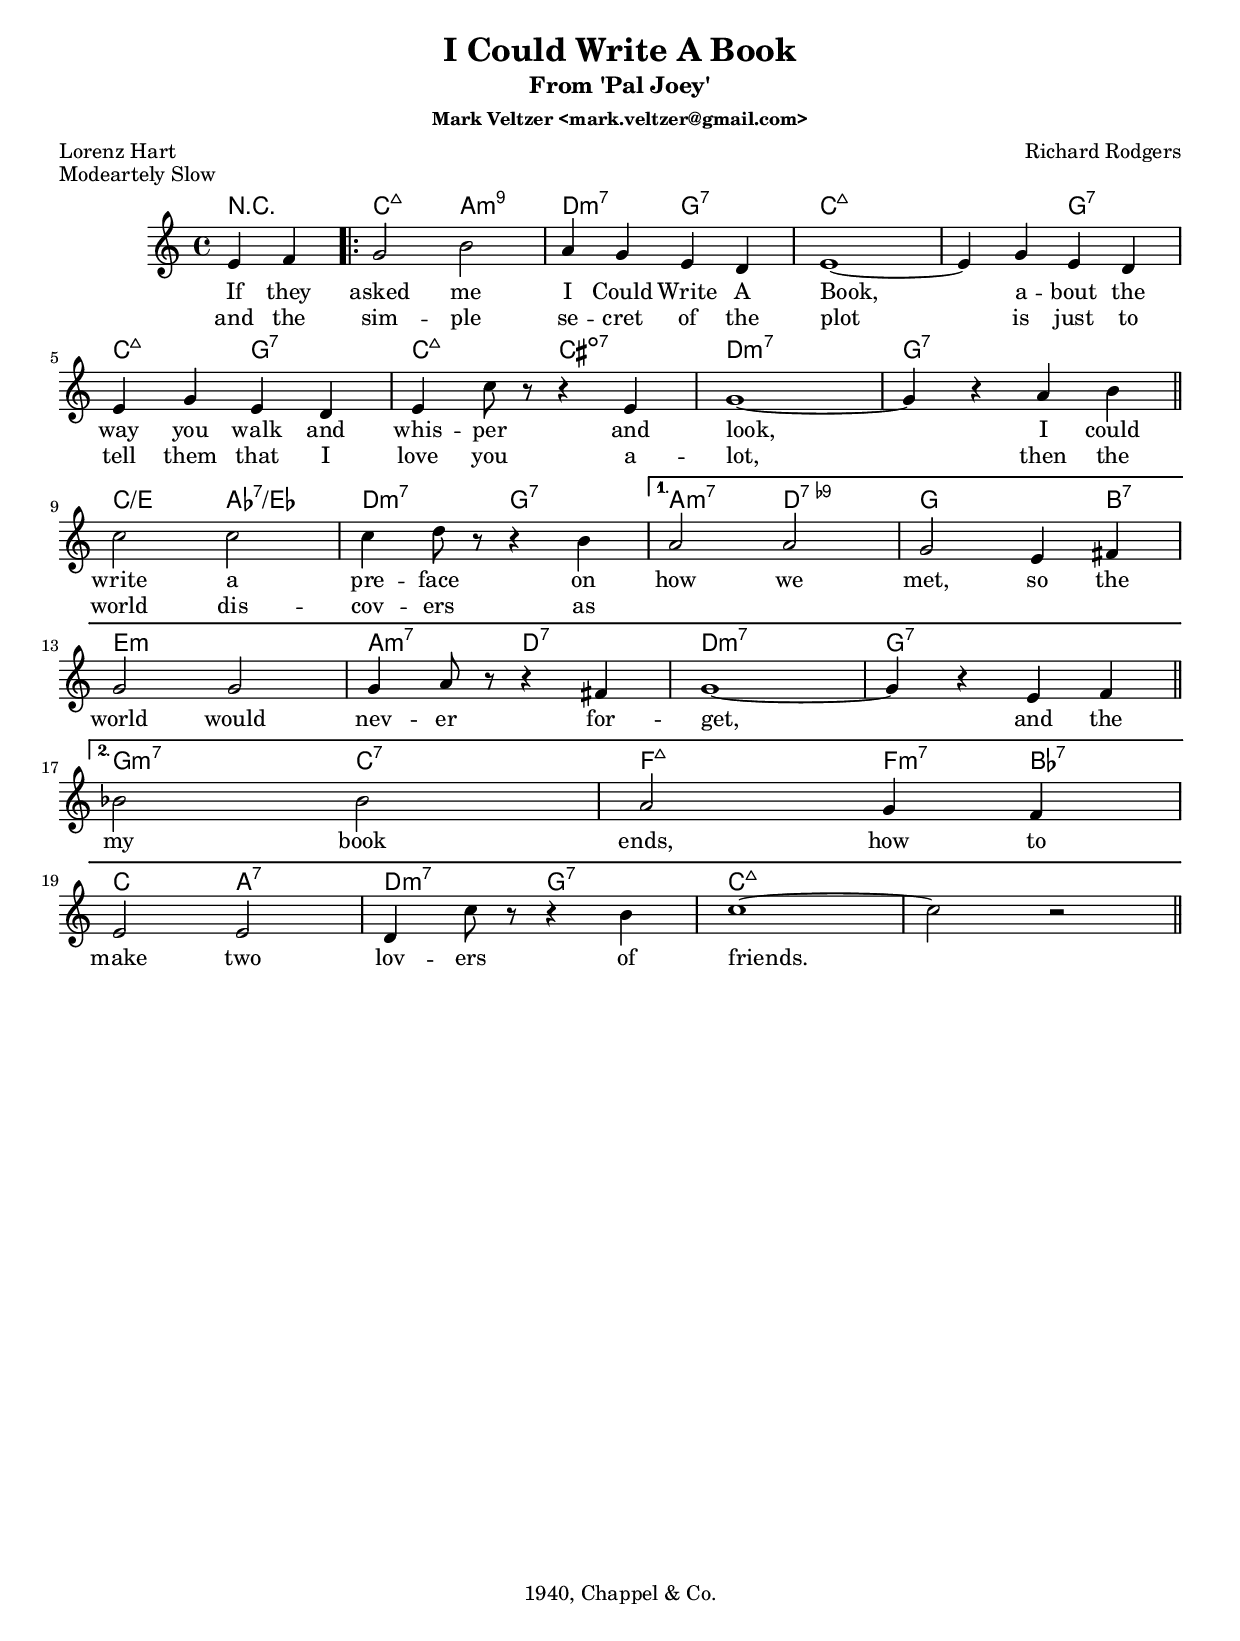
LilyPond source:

\include "src/include/common.lyi"
\header {
	title="I Could Write A Book"
	subtitle="From 'Pal Joey'"
	composer="Richard Rodgers"
	poet="Lorenz Hart"
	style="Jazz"
	piece="Modeartely Slow"
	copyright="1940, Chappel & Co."

	completion="5"
}

%{
	TODO:
%}

\score {
<<
\chords {
	\set chordChanges = ##t

	\partial 2 r2 |
	\repeat volta 2 {
		c2:maj7 a2:min9 | d2:min7 g2:7 | c1:maj7 | c2:maj7 g2:7 | \break
		c2:maj7 g2:7 | c2:maj7 cis2:dim7 | d1:min7 | g1:7 | \break
		c2/e aes2:7/ees | d2:min7 g2:7 |
	}
	\alternative {
		{
			a2:min7 d2:7.9- | g2. b4:7 | \break
			e1:min | a2:min7 d2:7 | d1:min7 | g1:7 | \break
		}
		{
			g2:min7 c2:7 | f2:maj7 f4:min7 bes4:7 | \break
			c2 a2:7 | d2:min7 g2:7 | c1:maj7 | c1:maj7 | \break
		}
	}
}

\new Voice="melody" \relative c' {
	\time 4/4
	\key c \major

	\partial 2 e4 f4 |
	\repeat volta 2 {
		g2 b2 | a4 g e d | e1 ~ | e4 g e4 d4 |
		e4 g4 e4 d4 | e4 c'8 r8 r4 e,4 | g1 ~ | g4 r4 a4 b4 \bar "||"
		c2 c2 | c4 d8 r8 r4 b4 |
	}
	\alternative {
		{
			a2 a2 | g2 e4 fis4 |
			g2 g2 | g4 a8 r8 r4 fis4 | g1 ~ | g4 r4 e4 f4 \bar "||"
		}
		{
			bes2 bes2 | a2 g4 f4 |
			e2 e2 | d4 c'8 r8 r4 b4 | c1 ~ | c2 r2 \bar "||"
		}
	}
}
\new Lyrics \lyricsto "melody" {
	If they asked me I Could Write A Book,
	a -- bout the way you walk and whis -- per and look,
	I could write a pre -- face on how we met,
	so the world would nev -- er for -- get,

	and the

	my book ends,
	how to make two lov -- ers of friends.

}
\new Lyrics \lyricsto "melody" {
	and the sim -- ple se -- cret of the plot
	is just to tell them that I love you a -- lot,
	then the world dis -- cov -- ers as
}
>>
	\midi {
		\context {
			\Score
			tempoWholesPerMinute = #(ly:make-moment 130 4)
		}
	}
	\layout {}
}
